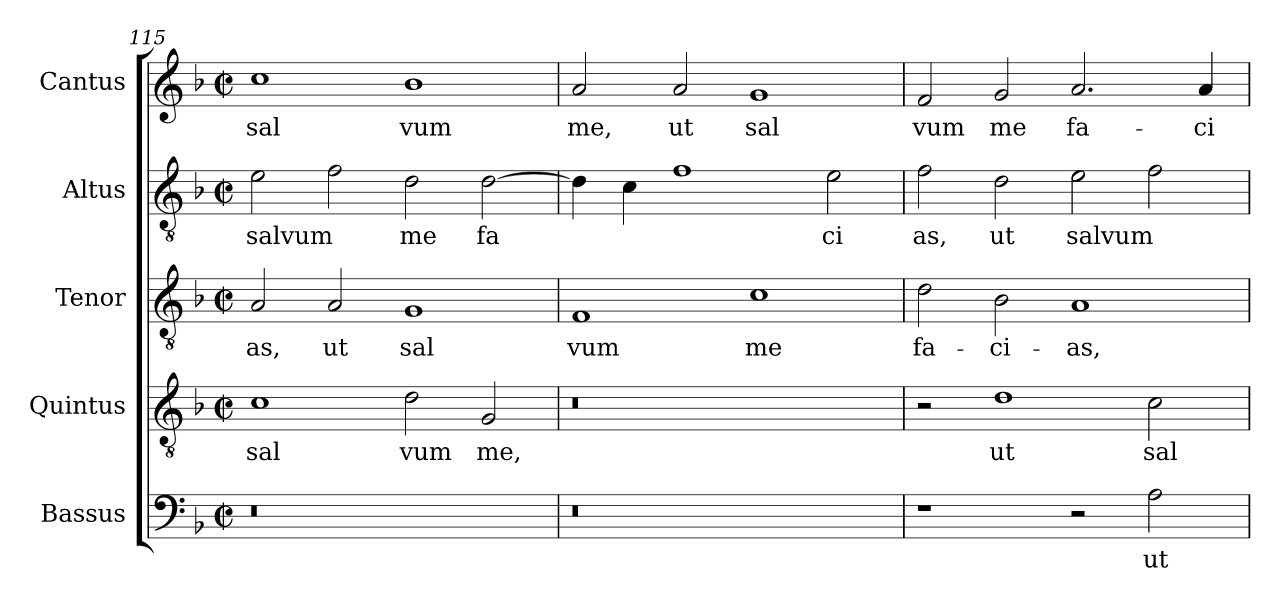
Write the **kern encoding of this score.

**kern	**text	**kern	**text	**kern	**text	**kern	**text	**kern	**text
*part5	*part5	*part4	*part4	*part3	*part3	*part2	*part2	*part1	*part1
*staff5	*staff5	*staff4	*staff4	*staff3	*staff3	*staff2	*staff2	*staff1	*staff1
*I"Bassus	*	*I"Quintus	*	*I"Tenor	*	*I"Altus	*	*I"Cantus	*
*clefF4	*	*clefGv2	*	*clefGv2	*	*clefGv2	*	*clefG2	*
*k[b-]	*	*k[b-]	*	*k[b-]	*	*k[b-]	*	*k[b-]	*
*F:	*	*F:	*	*F:	*	*F:	*	*F:	*
*M2/2	*	*M2/2	*	*M2/2	*	*M2/2	*	*M2/2	*
*met(c|)	*	*met(c|)	*	*met(c|)	*	*met(c|)	*	*met(c|)	*
=115	=115	=115	=115	=115	=115	=115	=115	=115	=115
!	!	!	!LO:LY:b:cj	!	!LO:LY:b:cj	!	!LO:LY:b	!	!LO:LY:b:cj
0r	.	1c	sal	2A/	as,	2e\	salvum	1cc	sal
!	!	!	!	!	!LO:LY:b:cj	!	!	!	!
.	.	.	.	2A/	ut	2f\	.	.	.
!	!	!	!LO:LY:b:cj	!	!LO:LY:b:cj	!	!LO:LY:b:cj	!	!LO:LY:b:cj
.	.	2d\	vum	1G	sal	2d\	me	1b-	vum
!	!	!	!LO:LY:b:cj	!	!	!	!LO:LY:b:cj	!	!
.	.	2G/	me,	.	.	[>2d\	fa	.	.
=116	=116	=116	=116	=116	=116	=116	=116	=116	=116
!	!	!	!	!	!LO:LY:b:cj	!	!	!	!LO:LY:b:cj
0r	.	0r	.	1F	vum	4d\]	.	2a/	me,
.	.	.	.	.	.	4c\	.	.	.
!	!	!	!	!	!	!	!	!	!LO:LY:b:cj
.	.	.	.	.	.	1f	.	2a/	ut
!	!	!	!	!	!LO:LY:b:cj	!	!	!	!LO:LY:b:cj
.	.	.	.	1c	me	.	.	1g	sal
!	!	!	!	!	!	!	!LO:LY:b:cj	!	!
.	.	.	.	.	.	2e\	ci	.	.
!!LO:LB:g=z
=117	=117	=117	=117	=117	=117	=117	=117	=117	=117
!	!	!	!	!	!LO:LY:b:cj	!	!LO:LY:b:cj	!	!LO:LY:b:cj
1r	.	2r	.	2d\	fa-	2f\	as,	2f/	vum
!	!	!	!LO:LY:b:cj	!	!LO:LY:b:cj	!	!LO:LY:b:cj	!	!LO:LY:b:cj
.	.	1d	ut	2B-\	-ci-	2d\	ut	2g/	me
!	!	!	!	!	!LO:LY:b:cj	!	!LO:LY:b	!	!LO:LY:b:cj
2r	.	.	.	1A	-as,	2e\	salvum	2.a/	fa-
!	!LO:LY:b:cj	!	!LO:LY:b	!	!	!	!	!	!
2A\	ut	2c\	sal	.	.	2f\	.	.	.
!	!	!	!	!	!	!	!	!	!LO:LY:b:cj
.	.	.	.	.	.	.	.	4a/	-ci-
=	=	=	=	=	=	=	=	=	=
*-	*-	*-	*-	*-	*-	*-	*-	*-	*-
